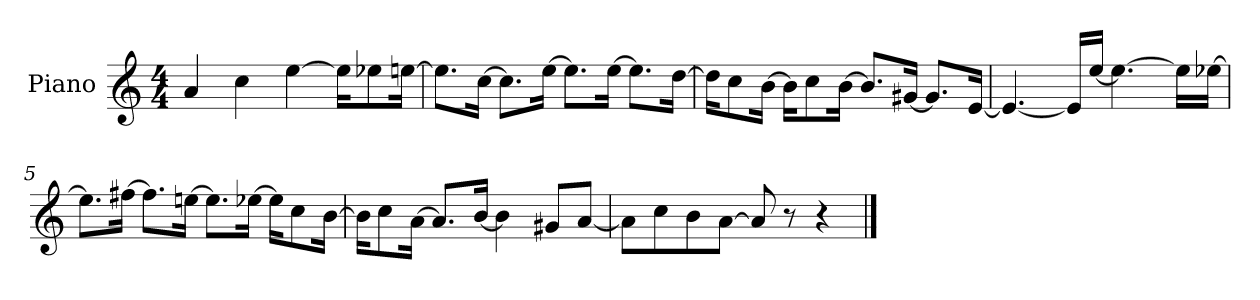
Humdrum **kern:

**kern
*part1
*staff1
*I"Piano
*I'P-no
*clefG2
*k[]
*M4/4
*MM90
=1
4a/
4cc\
[4ee\
16ee\KL]
8ee-X\
[16een\Jk
=2
8.ee\L]
[16cc\Jk
8.cc\L]
[16ee\Jk
8.ee\L]
[16ee\Jk
8.ee\L]
[16dd\Jk
=3
16dd\KL]
8cc\
[16b\Jk
16b\KL]
8cc\
[16b\Jk
8.b/L]
[16g#X/Jk
8.g#/L]
[16e/Jk
=4
4.e/_
16e/LL]
[16ee/JJ
4.ee\_
16ee\LL]
[16ee-X\JJ
!!LO:LB:g=z
=5
8.ee-\L]
[16ff#X\Jk
8.ff#\L]
[16een\Jk
8.ee\L]
[16ee-X\Jk
16ee-\KL]
8cc\
[16b\Jk
=6
16b\KL]
8cc\
[16a\Jk
8.a/L]
[16b/Jk
4b\]
8g#X/L
[8a/J
=7
8a\L]
8cc\
8b\
[8a\J
8a/]
8r
4r
==
*-
